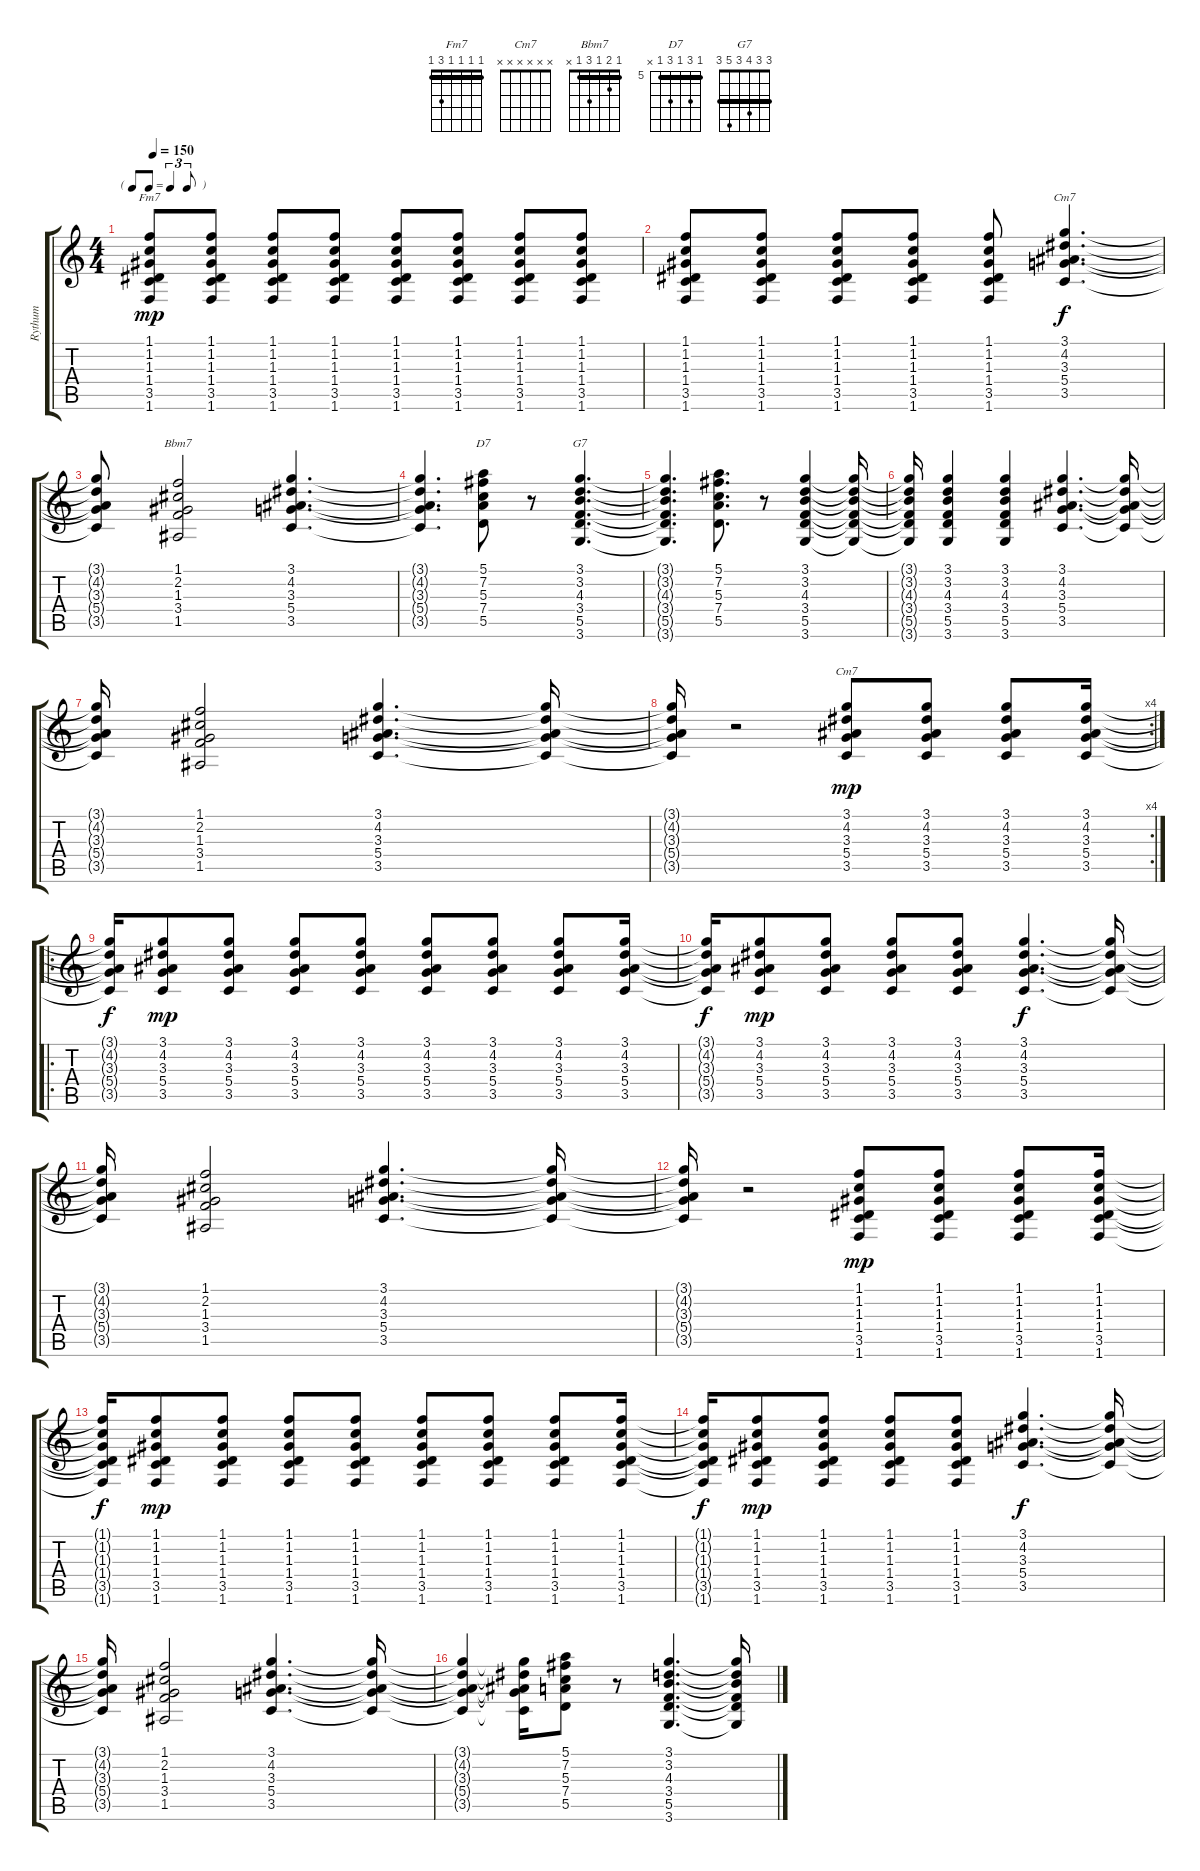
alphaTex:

\track ("Rythum" "Rythum") {instrument acousticbass}
\staff {score tabs}
\tuning (E4 B3 G3 D3 A2 E2) {hide}
\chord ("Fm7" 1 1 1 1 3 1) {barre 1}
\chord ("Cm7" 3 4 3 5 3 x) {barre 3}
\chord ("Bbm7" 1 2 1 3 1 x) {barre 1}
\chord ("D7" 5 7 5 7 5 x) {firstfret 5 barre 5}
\chord ("G7" 3 3 4 3 5 3) {barre 3}
\chord ("Cm7" x x x x x x)
\ts (4 4)
\tf triplet8th
\tempo 150
\clef g2
\ks c
(1.1 1.2 1.3 1.4 3.5 1.6).8{ch "Fm7" dy mp} (1.1 1.2 1.3 1.4 3.5 1.6).8 (1.1 1.2 1.3 1.4 3.5 1.6).8 (1.1 1.2 1.3 1.4 3.5 1.6).8 (1.1 1.2 1.3 1.4 3.5 1.6).8 (1.1 1.2 1.3 1.4 3.5 1.6).8 (1.1 1.2 1.3 1.4 3.5 1.6).8 (1.1 1.2 1.3 1.4 3.5 1.6).8 |
(1.1 1.2 1.3 1.4 3.5 1.6).8 (1.1 1.2 1.3 1.4 3.5 1.6).8 (1.1 1.2 1.3 1.4 3.5 1.6).8 (1.1 1.2 1.3 1.4 3.5 1.6).8 (1.1 1.2 1.3 1.4 3.5 1.6).8 (3.1 4.2 3.3 5.4 3.5).4{d ch "Cm7" dy f} |
(3.1{t} 4.2{t} 3.3{t} 5.4{t} 3.5{t}).8 (1.1 2.2 1.3 3.4 1.5).2{ch "Bbm7"} (3.1 4.2 3.3 5.4 3.5).4{d} |
(3.1{t} 4.2{t} 3.3{t} 5.4{t} 3.5{t}).4{d} (5.1 7.2 5.3 7.4 5.5).8{ch "D7"} r.8 (3.1 3.2 4.3 3.4 5.5 3.6).4{d ch "G7"} |
(3.1{t} 3.2{t} 4.3{t} 3.4{t} 5.5{t} 3.6{t}).4{d} (5.1 7.2 5.3 7.4 5.5).8{d} r.8 (3.1 3.2 4.3 3.4 5.5 3.6).4 (3.1{t} 3.2{t} 4.3{t} 3.4{t} 5.5{t} 3.6{t}).16 |
(3.1{t} 3.2{t} 4.3{t} 3.4{t} 5.5{t} 3.6{t}).16 (3.1 3.2 4.3 3.4 5.5 3.6).4 (3.1 3.2 4.3 3.4 5.5 3.6).4 (3.1 4.2 3.3 5.4 3.5).4{d} (3.1{t} 4.2{t} 3.3{t} 5.4{t} 3.5{t}).16 |
(3.1{t} 4.2{t} 3.3{t} 5.4{t} 3.5{t}).16 (1.1 2.2 1.3 3.4 1.5).2 (3.1 4.2 3.3 5.4 3.5).4{d} (3.1{t} 4.2{t} 3.3{t} 5.4{t} 3.5{t}).16 |
\rc 4
(3.1{t} 4.2{t} 3.3{t} 5.4{t} 3.5{t}).16 r.2 (3.1 4.2 3.3 5.4 3.5).8{ch "Cm7" dy mp} (3.1 4.2 3.3 5.4 3.5).8 (3.1 4.2 3.3 5.4 3.5).8 (3.1 4.2 3.3 5.4 3.5).16 |
\ro
(3.1{t} 4.2{t} 3.3{t} 5.4{t} 3.5{t}).16{dy f} (3.1 4.2 3.3 5.4 3.5).8{dy mp} (3.1 4.2 3.3 5.4 3.5).8 (3.1 4.2 3.3 5.4 3.5).8 (3.1 4.2 3.3 5.4 3.5).8 (3.1 4.2 3.3 5.4 3.5).8 (3.1 4.2 3.3 5.4 3.5).8 (3.1 4.2 3.3 5.4 3.5).8 (3.1 4.2 3.3 5.4 3.5).16 |
(3.1{t} 4.2{t} 3.3{t} 5.4{t} 3.5{t}).16{dy f} (3.1 4.2 3.3 5.4 3.5).8{dy mp} (3.1 4.2 3.3 5.4 3.5).8 (3.1 4.2 3.3 5.4 3.5).8 (3.1 4.2 3.3 5.4 3.5).8 (3.1 4.2 3.3 5.4 3.5).4{d dy f} (3.1{t} 4.2{t} 3.3{t} 5.4{t} 3.5{t}).16 |
(3.1{t} 4.2{t} 3.3{t} 5.4{t} 3.5{t}).16 (1.1 2.2 1.3 3.4 1.5).2 (3.1 4.2 3.3 5.4 3.5).4{d} (3.1{t} 4.2{t} 3.3{t} 5.4{t} 3.5{t}).16 |
(3.1{t} 4.2{t} 3.3{t} 5.4{t} 3.5{t}).16 r.2 (1.1 1.2 1.3 1.4 3.5 1.6).8{dy mp} (1.1 1.2 1.3 1.4 3.5 1.6).8 (1.1 1.2 1.3 1.4 3.5 1.6).8 (1.1 1.2 1.3 1.4 3.5 1.6).16 |
(1.1{t} 1.2{t} 1.3{t} 1.4{t} 3.5{t} 1.6{t}).16{dy f} (1.1 1.2 1.3 1.4 3.5 1.6).8{dy mp} (1.1 1.2 1.3 1.4 3.5 1.6).8 (1.1 1.2 1.3 1.4 3.5 1.6).8 (1.1 1.2 1.3 1.4 3.5 1.6).8 (1.1 1.2 1.3 1.4 3.5 1.6).8 (1.1 1.2 1.3 1.4 3.5 1.6).8 (1.1 1.2 1.3 1.4 3.5 1.6).8 (1.1 1.2 1.3 1.4 3.5 1.6).16 |
(1.1{t} 1.2{t} 1.3{t} 1.4{t} 3.5{t} 1.6{t}).16{dy f} (1.1 1.2 1.3 1.4 3.5 1.6).8{dy mp} (1.1 1.2 1.3 1.4 3.5 1.6).8 (1.1 1.2 1.3 1.4 3.5 1.6).8 (1.1 1.2 1.3 1.4 3.5 1.6).8 (3.1 4.2 3.3 5.4 3.5).4{d dy f} (3.1{t} 4.2{t} 3.3{t} 5.4{t} 3.5{t}).16 |
(3.1{t} 4.2{t} 3.3{t} 5.4{t} 3.5{t}).16 (1.1 2.2 1.3 3.4 1.5).2 (3.1 4.2 3.3 5.4 3.5).4{d} (3.1{t} 4.2{t} 3.3{t} 5.4{t} 3.5{t}).16 |
(3.1{t} 4.2{t} 3.3{t} 5.4{t} 3.5{t}).4 (3.1{t} 4.2{t} 3.3{t} 5.4{t} 3.5{t}).16 (5.1 7.2 5.3 7.4 5.5).8 r.8 (3.1 3.2 4.3 3.4 5.5 3.6).4{d} (3.1{t} 3.2{t} 4.3{t} 3.4{t} 5.5{t} 3.6{t}).16
